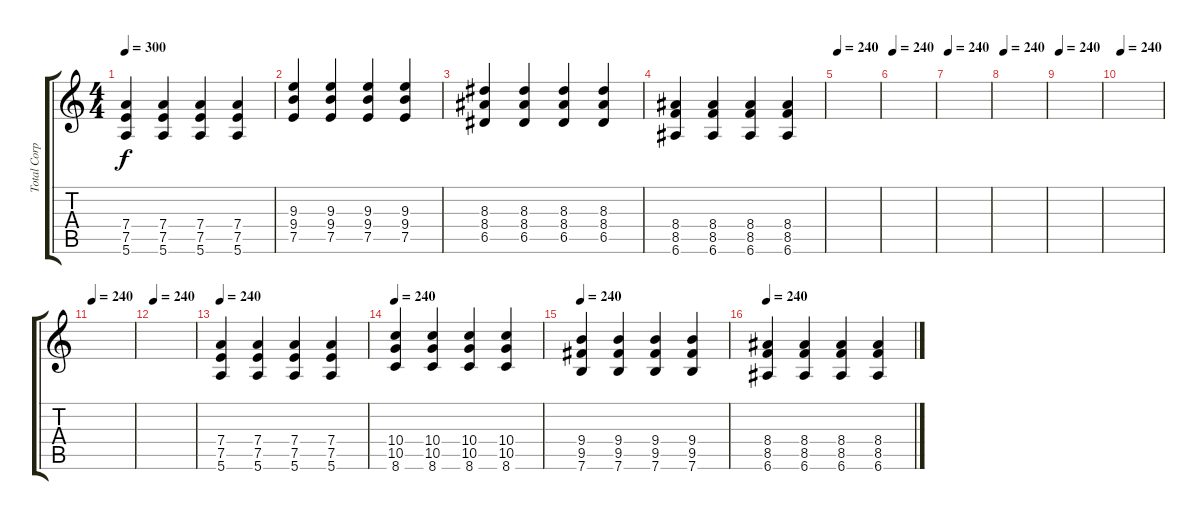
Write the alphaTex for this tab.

\track ("Total Corpse" "Total Corp") {instrument overdrivenguitar}
\staff {score tabs}
\tuning (E4 B3 G3 D3 A2 E2) {hide}
\ts (4 4)
\tempo 300
\clef g2
\ks c
(7.4 7.5 5.6).4{dy f} (7.4 7.5 5.6).4 (7.4 7.5 5.6).4 (7.4 7.5 5.6).4 |
(9.3 9.4 7.5).4 (9.3 9.4 7.5).4 (9.3 9.4 7.5).4 (9.3 9.4 7.5).4 |
(8.3 8.4 6.5).4 (8.3 8.4 6.5).4 (8.3 8.4 6.5).4 (8.3 8.4 6.5).4 |
(8.4 8.5 6.6).4 (8.4 8.5 6.6).4 (8.4 8.5 6.6).4 (8.4 8.5 6.6).4 |
\tempo 240
|
\tempo 240
|
\tempo 240
|
\tempo 240
|
\tempo 240
|
\tempo 240
|
\tempo 240
|
\tempo 240
|
\tempo 300
\tempo 240
(7.4 7.5 5.6).4 (7.4 7.5 5.6).4 (7.4 7.5 5.6).4 (7.4 7.5 5.6).4 |
\tempo 240
(10.4 10.5 8.6).4 (10.4 10.5 8.6).4 (10.4 10.5 8.6).4 (10.4 10.5 8.6).4 |
\tempo 240
(9.4 9.5 7.6).4 (9.4 9.5 7.6).4 (9.4 9.5 7.6).4 (9.4 9.5 7.6).4 |
\tempo 240
(8.4 8.5 6.6).4 (8.4 8.5 6.6).4 (8.4 8.5 6.6).4 (8.4 8.5 6.6).4
